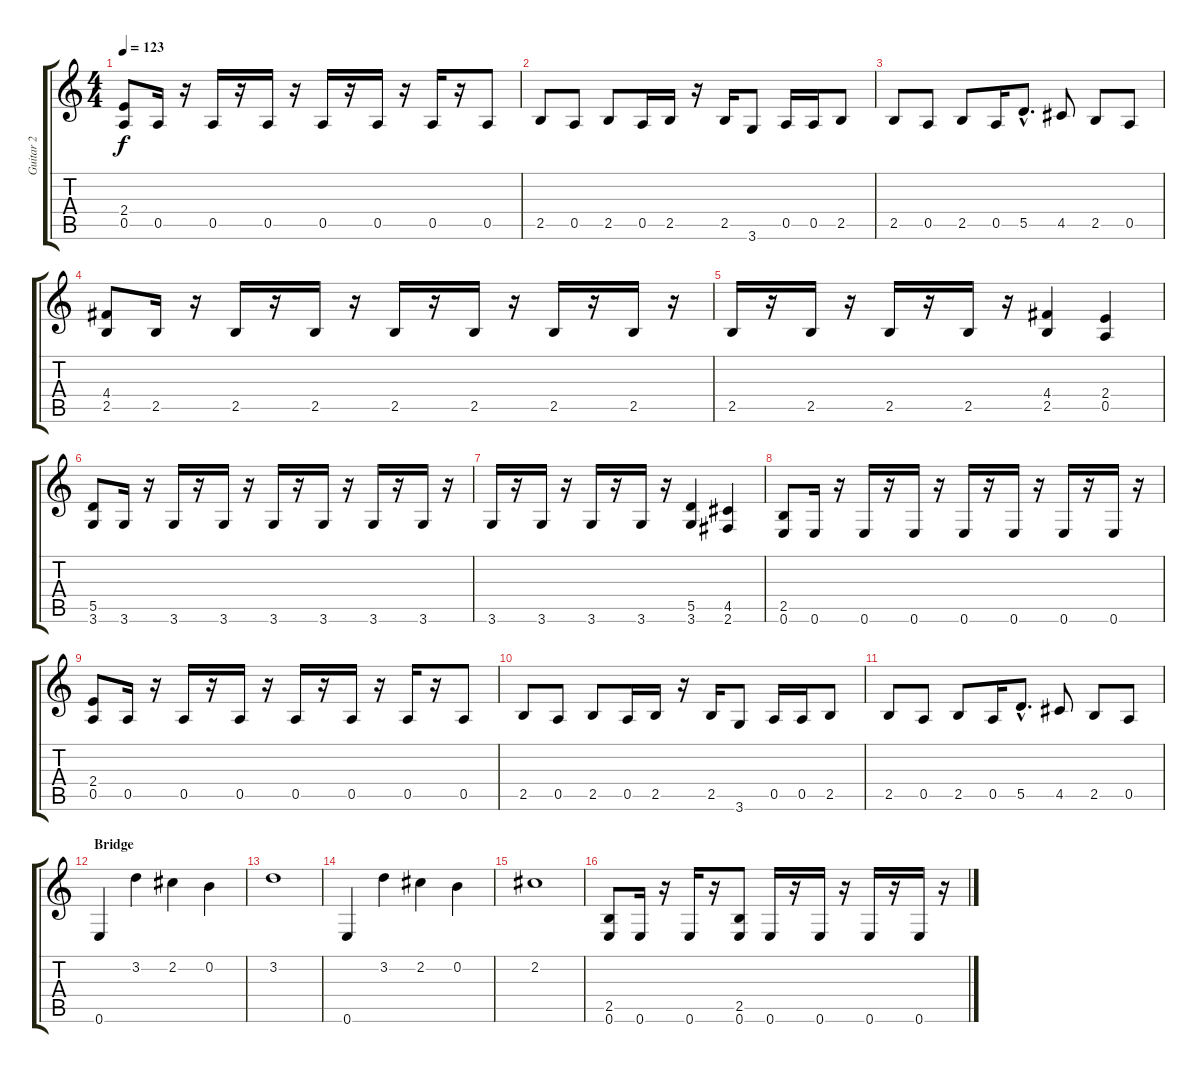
\track ("Guitar 2" "Guitar 2") {instrument distortionguitar}
\staff {score tabs}
\tuning (E4 B3 G3 D3 A2 E2) {hide}
\ts (4 4)
\tempo 123
\clef g2
\ks c
(2.4 0.5).8{dy f} 0.5.16 r.16 0.5.16 r.16 0.5.16 r.16 0.5.16 r.16 0.5.16 r.16 0.5.16 r.16 0.5.8 |
2.5.8 0.5.8 2.5.8 0.5.16 2.5.16 r.16 2.5.16 3.6.8 0.5.16 0.5.16 2.5.8 |
2.5.8 0.5.8 2.5.8 0.5.16 5.5{hac}.8{d} 4.5.8 2.5.8 0.5.8 |
(4.4 2.5).8 2.5.16 r.16 2.5.16 r.16 2.5.16 r.16 2.5.16 r.16 2.5.16 r.16 2.5.16 r.16 2.5.16 r.16 |
2.5.16 r.16 2.5.16 r.16 2.5.16 r.16 2.5.16 r.16 (4.4 2.5).4 (2.4 0.5).4 |
(5.5 3.6).8 3.6.16 r.16 3.6.16 r.16 3.6.16 r.16 3.6.16 r.16 3.6.16 r.16 3.6.16 r.16 3.6.16 r.16 |
3.6.16 r.16 3.6.16 r.16 3.6.16 r.16 3.6.16 r.16 (5.5 3.6).4 (4.5 2.6).4 |
(2.5 0.6).8 0.6.16 r.16 0.6.16 r.16 0.6.16 r.16 0.6.16 r.16 0.6.16 r.16 0.6.16 r.16 0.6.16 r.16 |
(2.4 0.5).8 0.5.16 r.16 0.5.16 r.16 0.5.16 r.16 0.5.16 r.16 0.5.16 r.16 0.5.16 r.16 0.5.8 |
2.5.8 0.5.8 2.5.8 0.5.16 2.5.16 r.16 2.5.16 3.6.8 0.5.16 0.5.16 2.5.8 |
2.5.8 0.5.8 2.5.8 0.5.16 5.5{hac}.8{d} 4.5.8 2.5.8 0.5.8 |
\section ("" "Bridge")
0.6.4 3.2.4 2.2.4 0.2.4 |
3.2.1 |
0.6.4 3.2.4 2.2.4 0.2.4 |
2.2.1 |
(2.5 0.6).8 0.6.16 r.16 0.6.16 r.16 (2.5 0.6).8 0.6.16 r.16 0.6.16 r.16 0.6.16 r.16 0.6.16 r.16
